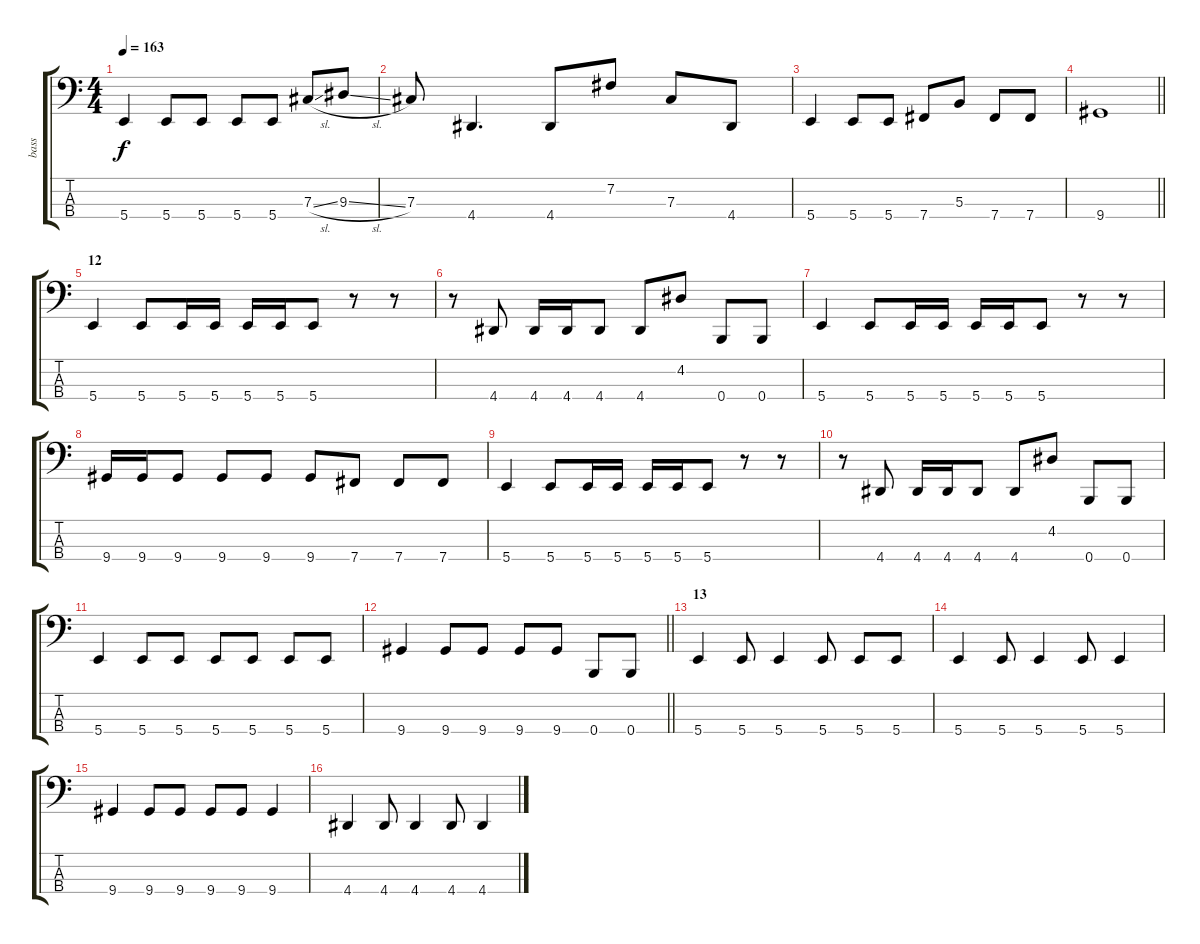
\track ("bass" "bass") {instrument electricbasspick}
\staff {score tabs}
\tuning (E2 B1 Gb1 B0) {hide}
\ts (4 4)
\tempo 163
\clef f4
\ks c
5.4.4{dy f} 5.4.8 5.4.8 5.4.8 5.4.8 7.3{sl}.8 9.3{sl}.8 |
7.3.8 4.4.4{d} 4.4.8 7.2.8 7.3.8 4.4.8 |
5.4.4 5.4.8 5.4.8 7.4.8 5.3.8 7.4.8 7.4.8 |
\barLineRight lightlight
9.4.1 |
\section ("" "12")
5.4.4 5.4.8 5.4.16 5.4.16 5.4.16 5.4.16 5.4.8 r.8 r.8 |
r.8 4.4.8 4.4.16 4.4.16 4.4.8 4.4.8 4.2.8 0.4.8 0.4.8 |
5.4.4 5.4.8 5.4.16 5.4.16 5.4.16 5.4.16 5.4.8 r.8 r.8 |
9.4.16 9.4.16 9.4.8 9.4.8 9.4.8 9.4.8 7.4.8 7.4.8 7.4.8 |
5.4.4 5.4.8 5.4.16 5.4.16 5.4.16 5.4.16 5.4.8 r.8 r.8 |
r.8 4.4.8 4.4.16 4.4.16 4.4.8 4.4.8 4.2.8 0.4.8 0.4.8 |
5.4.4 5.4.8 5.4.8 5.4.8 5.4.8 5.4.8 5.4.8 |
\barLineRight lightlight
9.4.4 9.4.8 9.4.8 9.4.8 9.4.8 0.4.8 0.4.8 |
\section ("" "13")
5.4.4 5.4.8 5.4.4 5.4.8 5.4.8 5.4.8 |
5.4.4 5.4.8 5.4.4 5.4.8 5.4.4 |
9.4.4 9.4.8 9.4.8 9.4.8 9.4.8 9.4.4 |
4.4.4 4.4.8 4.4.4 4.4.8 4.4.4
